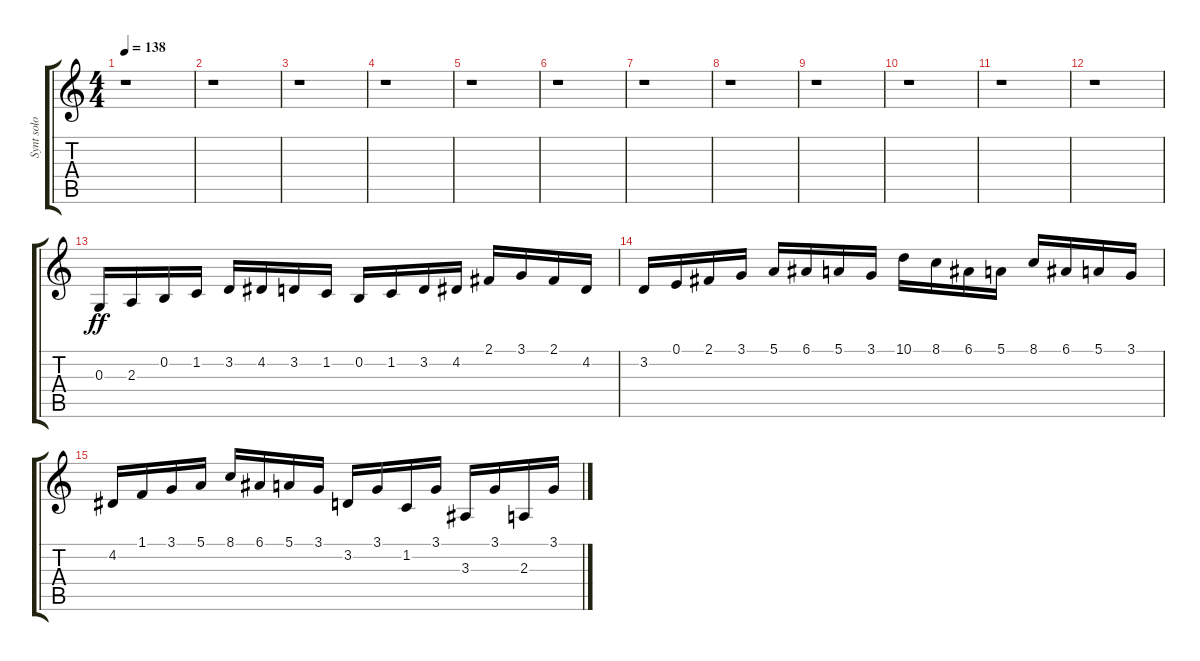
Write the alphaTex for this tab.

\track ("Synt solo" "Synt solo") {instrument harpsichord}
\staff {score tabs}
\tuning (E4 B3 G3 D3 A2 E2) {hide}
\ts (4 4)
\tempo 138
\clef g2
\ks c
r.1{dy f} |
r.1 |
r.1 |
r.1 |
r.1 |
r.1 |
r.1 |
r.1 |
r.1 |
r.1 |
r.1 |
r.1 |
0.3.16{dy ff} 2.3.16 0.2.16 1.2.16 3.2.16 4.2.16 3.2.16 1.2.16 0.2.16 1.2.16 3.2.16 4.2.16 2.1.16 3.1.16 2.1.16 4.2.16 |
3.2.16 0.1.16 2.1.16 3.1.16 5.1.16 6.1.16 5.1.16 3.1.16 10.1.16 8.1.16 6.1.16 5.1.16 8.1.16 6.1.16 5.1.16 3.1.16 |
4.2.16 1.1.16 3.1.16 5.1.16 8.1.16 6.1.16 5.1.16 3.1.16 3.2.16 3.1.16 1.2.16 3.1.16 3.3.16 3.1.16 2.3.16 3.1.16
